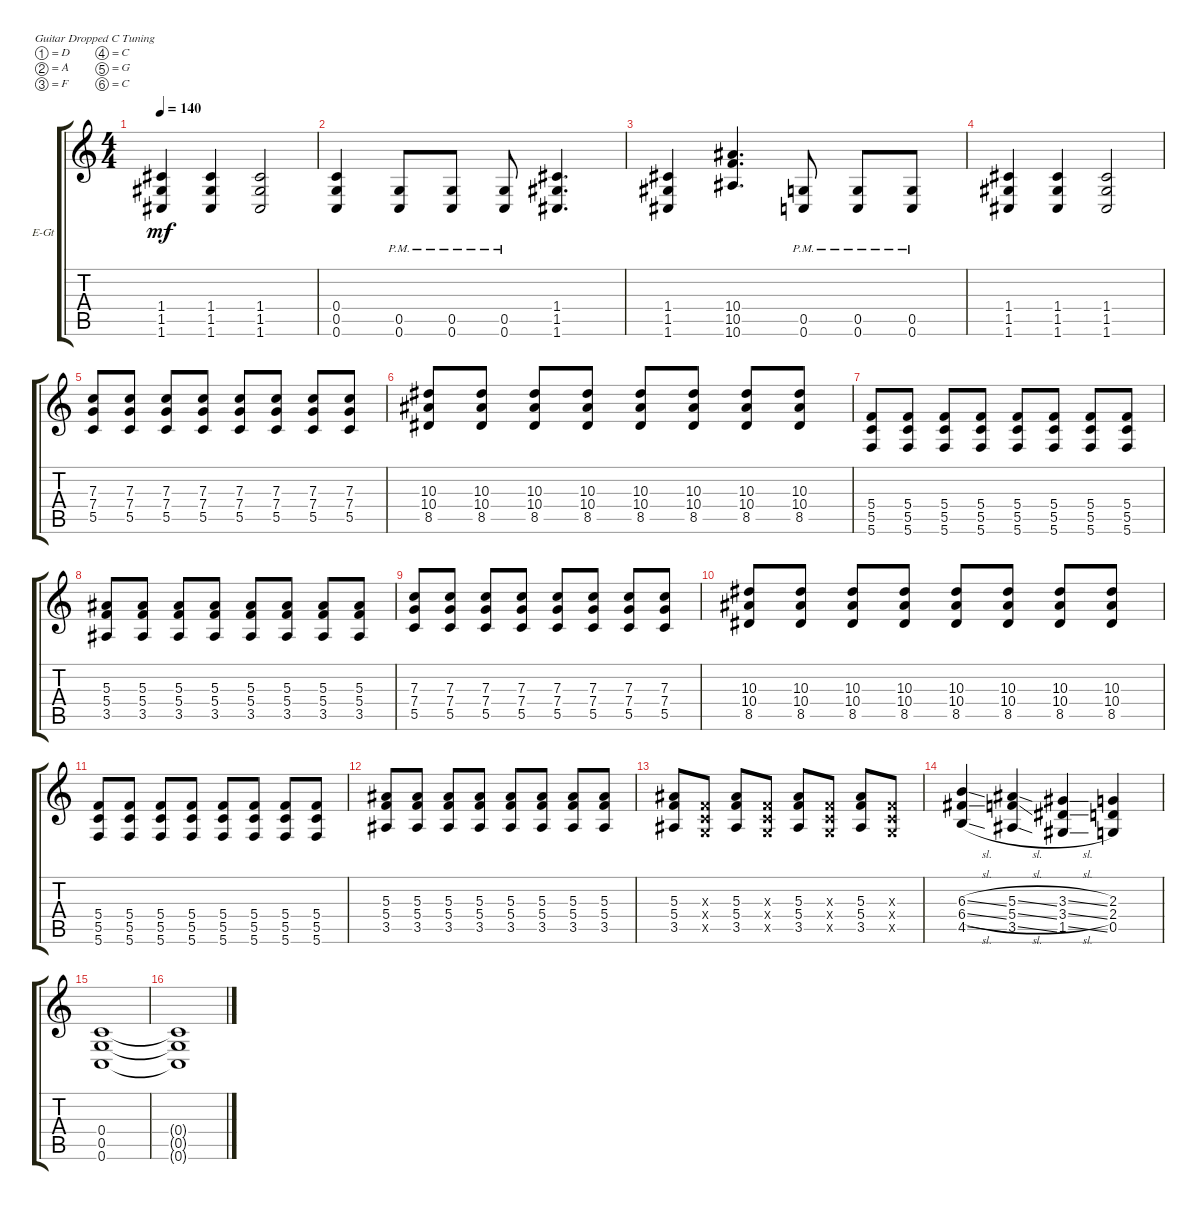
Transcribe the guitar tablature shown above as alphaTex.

\bracketExtendMode groupsimilarinstruments
\firstSystemTrackNameOrientation horizontal
\otherSystemsTrackNameOrientation horizontal
\track ("Derek Jones" "E-Gt") {instrument distortionguitar}
\staff {score tabs}
\tuning (D4 A3 F3 C3 G2 C2)
\ts (4 4)
\tempo 140
\clef g2
\ks c
(1.4 1.5 1.6).4{dy mf} (1.4 1.5 1.6).4 (1.4 1.5 1.6).2 |
(0.4 0.5 0.6).4 (0.5{pm} 0.6{pm}).8 (0.5{pm} 0.6{pm}).8 (0.5{pm} 0.6{pm}).8 (1.4 1.5 1.6).4{d} |
(1.4 1.5 1.6).4 (10.4 10.5 10.6).4{d} (0.5{pm} 0.6{pm}).8 (0.5{pm} 0.6{pm}).8 (0.5{pm} 0.6{pm}).8 |
(1.4 1.5 1.6).4 (1.4 1.5 1.6).4 (1.4 1.5 1.6).2 |
(7.3 7.4 5.5).8 (7.3 7.4 5.5).8 (7.3 7.4 5.5).8 (7.3 7.4 5.5).8 (7.3 7.4 5.5).8 (7.3 7.4 5.5).8 (7.3 7.4 5.5).8 (7.3 7.4 5.5).8 |
(10.3 10.4 8.5).8 (10.3 10.4 8.5).8 (10.3 10.4 8.5).8 (10.3 10.4 8.5).8 (10.3 10.4 8.5).8 (10.3 10.4 8.5).8 (10.3 10.4 8.5).8 (10.3 10.4 8.5).8 |
(5.4 5.5 5.6).8 (5.4 5.5 5.6).8 (5.4 5.5 5.6).8 (5.4 5.5 5.6).8 (5.4 5.5 5.6).8 (5.4 5.5 5.6).8 (5.4 5.5 5.6).8 (5.4 5.5 5.6).8 |
(5.3 5.4 3.5).8 (5.3 5.4 3.5).8 (5.3 5.4 3.5).8 (5.3 5.4 3.5).8 (5.3 5.4 3.5).8 (5.3 5.4 3.5).8 (5.3 5.4 3.5).8 (5.3 5.4 3.5).8 |
(7.3 7.4 5.5).8 (7.3 7.4 5.5).8 (7.3 7.4 5.5).8 (7.3 7.4 5.5).8 (7.3 7.4 5.5).8 (7.3 7.4 5.5).8 (7.3 7.4 5.5).8 (7.3 7.4 5.5).8 |
(10.3 10.4 8.5).8 (10.3 10.4 8.5).8 (10.3 10.4 8.5).8 (10.3 10.4 8.5).8 (10.3 10.4 8.5).8 (10.3 10.4 8.5).8 (10.3 10.4 8.5).8 (10.3 10.4 8.5).8 |
(5.4 5.5 5.6).8 (5.4 5.5 5.6).8 (5.4 5.5 5.6).8 (5.4 5.5 5.6).8 (5.4 5.5 5.6).8 (5.4 5.5 5.6).8 (5.4 5.5 5.6).8 (5.4 5.5 5.6).8 |
(5.3 5.4 3.5).8 (5.3 5.4 3.5).8 (5.3 5.4 3.5).8 (5.3 5.4 3.5).8 (5.3 5.4 3.5).8 (5.3 5.4 3.5).8 (5.3 5.4 3.5).8 (5.3 5.4 3.5).8 |
(5.3 5.4 3.5).8 (0.3{x} 0.4{x} 0.5{x}).8 (5.3 5.4 3.5).8 (0.3{x} 0.4{x} 0.5{x}).8 (5.3 5.4 3.5).8 (0.3{x} 0.4{x} 0.5{x}).8 (5.3 5.4 3.5).8 (0.3{x} 0.4{x} 0.5{x}).8 |
(6.3{sl} 6.4{sl} 4.5{sl}).4 (5.3{sl} 5.4{sl} 3.5{sl}).4 (3.3{sl} 3.4{sl} 1.5{sl}).4 (2.3 2.4 0.5).4 |
(0.4 0.5 0.6).1 |
(0.4{t} 0.5{t} 0.6{t}).1
